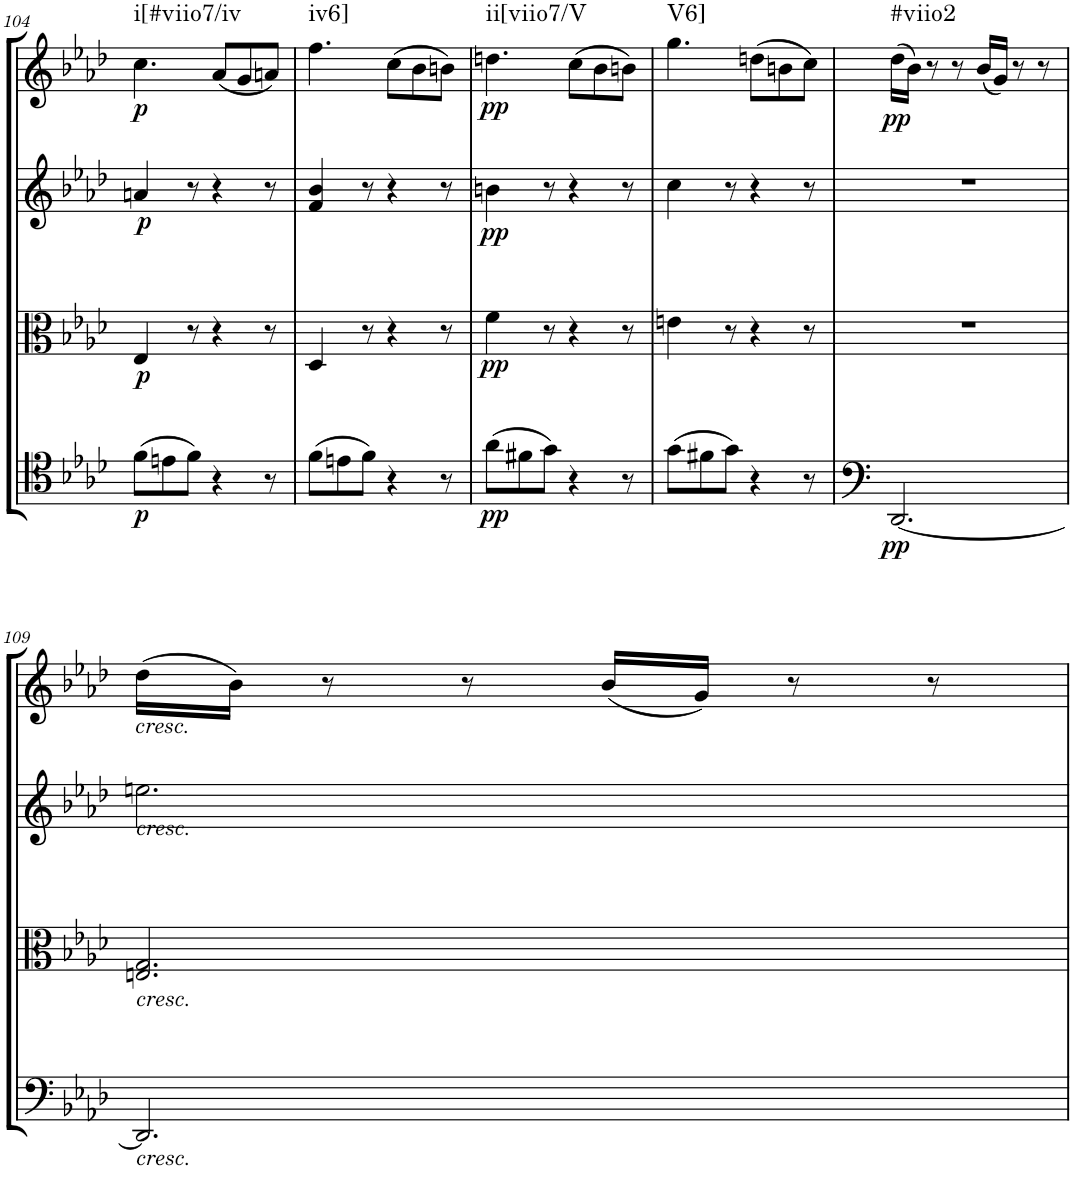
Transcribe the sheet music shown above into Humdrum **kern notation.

**kern	**dynam	**kern	**dynam	**kern	**dynam	**kern	**dynam	**harte
*part4	*part4	*part3	*part3	*part2	*part2	*part1	*part1	*part1
*staff4	*staff4	*staff3	*staff3	*staff2	*staff2	*staff1	*staff1	*
*I"Cello	*	*I"Viola	*	*I"2nd Violin	*	*I"1st Violin	*	*
*	*	*I'Vla	*	*I'Vln	*	*I'Vln	*	*
!!LO:PB:g=z
*clefC4	*	*clefC3	*	*clefG2	*	*clefG2	*	*
*k[b-e-a-d-]	*	*k[b-e-a-d-]	*	*k[b-e-a-d-]	*	*k[b-e-a-d-]	*	*
*M6/8	*	*M6/8	*	*M6/8	*	*M6/8	*	*
=104	=104	=104	=104	=104	=104	=104	=104	=104
!	!LO:DY:b	!	!LO:DY:b	!	!LO:DY:b	!	!LO:DY:b	!LO:H:kt=i[#viio7/iv
(8f\L	p	4E-/	p	4an/	p	4.cc\	p	N
8en\	.	.	.	.	.	.	.	.
8f\J)	.	8r	.	8r	.	.	.	.
4r	.	4r	.	4r	.	(8a-/L	.	.
.	.	.	.	.	.	8g/	.	.
8r	.	8r	.	8r	.	8an/J)	.	.
=105	=105	=105	=105	=105	=105	=105	=105	=105
!	!	!	!	!	!	!	!	!LO:H:kt=iv6]
(8f\L	.	4D-/	.	4f/ 4b-/	.	4.ff\	.	N
8en\	.	.	.	.	.	.	.	.
8f\J)	.	8r	.	8r	.	.	.	.
4r	.	4r	.	4r	.	(8cc\L	.	.
.	.	.	.	.	.	8b-\	.	.
8r	.	8r	.	8r	.	8bn\J)	.	.
=106	=106	=106	=106	=106	=106	=106	=106	=106
!	!LO:DY:b	!	!LO:DY:b	!	!LO:DY:b	!	!LO:DY:b	!LO:H:kt=ii[viio7/V
(8a-\L	pp	4f\	pp	4bn\	pp	4.ddn\	pp	N
8f#X\	.	.	.	.	.	.	.	.
8g\J)	.	8r	.	8r	.	.	.	.
4r	.	4r	.	4r	.	(8cc\L	.	.
.	.	.	.	.	.	8b-\	.	.
8r	.	8r	.	8r	.	8bn\J)	.	.
=107	=107	=107	=107	=107	=107	=107	=107	=107
!	!	!	!	!	!	!	!	!LO:H:kt=V6]
(8g\L	.	4en\	.	4cc\	.	4.gg\	.	N
8f#X\	.	.	.	.	.	.	.	.
8g\J)	.	8r	.	8r	.	.	.	.
4r	.	4r	.	4r	.	(8ddn\L	.	.
.	.	.	.	.	.	8bn\	.	.
8r	.	8r	.	8r	.	8cc\J)	.	.
=108	=108	=108	=108	=108	=108	=108	=108	=108
!	!LO:DY:b	!	!	!	!	!	!LO:DY:b	!LO:H:kt=#viio2
[2.DD-/	pp	2.r	.	2.r	.	(16dd-\LL	pp	N
.	.	.	.	.	.	16b-\JJ)	.	.
.	.	.	.	.	.	8r	.	.
.	.	.	.	.	.	8r	.	.
.	.	.	.	.	.	(16b-/LL	.	.
.	.	.	.	.	.	16g/JJ)	.	.
.	.	.	.	.	.	8r	.	.
.	.	.	.	.	.	8r	.	.
!!LO:LB:g=z
=109	=109	=109	=109	=109	=109	=109	=109	=109
!	!	!	!	!	!	!LO:TX:b:i:t=cresc.	!	!
!	!	!	!	!LO:TX:a:i:t=cresc.	!	!	!	!
!	!	!LO:TX:b:i:t=cresc.	!	!	!	!	!	!
!LO:TX:b:i:t=cresc.	!	!	!	!	!	!	!	!
2.DD-/]	.	2.En/ 2.G/	.	2.een\	.	(16dd-\LL	.	.
.	.	.	.	.	.	16b-\JJ)	.	.
.	.	.	.	.	.	8r	.	.
.	.	.	.	.	.	8r	.	.
.	.	.	.	.	.	(16b-/LL	.	.
.	.	.	.	.	.	16g/JJ)	.	.
.	.	.	.	.	.	8r	.	.
.	.	.	.	.	.	8r	.	.
=	=	=	=	=	=	=	=	=
*-	*-	*-	*-	*-	*-	*-	*-	*-
